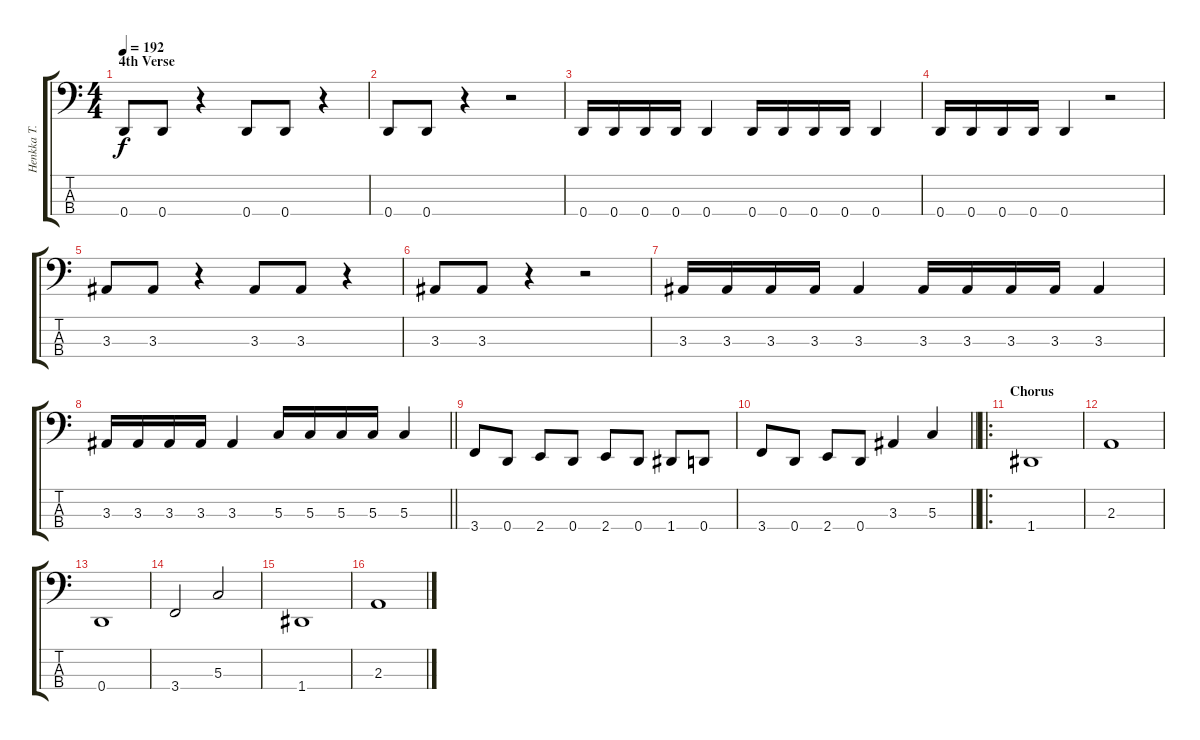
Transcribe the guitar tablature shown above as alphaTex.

\track ("Henkka T. Blacksmith" "Henkka T. ") {instrument electricbasspick}
\staff {score tabs}
\tuning (F2 C2 G1 D1) {hide}
\ts (4 4)
\section ("" "4th Verse")
\tempo 192
\clef f4
\ks c
0.4.8{dy f} 0.4.8 r.4 0.4.8 0.4.8 r.4 |
0.4.8 0.4.8 r.4 r.2 |
0.4.16 0.4.16 0.4.16 0.4.16 0.4.4 0.4.16 0.4.16 0.4.16 0.4.16 0.4.4 |
0.4.16 0.4.16 0.4.16 0.4.16 0.4.4 r.2 |
3.3.8 3.3.8 r.4 3.3.8 3.3.8 r.4 |
3.3.8 3.3.8 r.4 r.2 |
3.3.16 3.3.16 3.3.16 3.3.16 3.3.4 3.3.16 3.3.16 3.3.16 3.3.16 3.3.4 |
\barLineRight lightlight
3.3.16 3.3.16 3.3.16 3.3.16 3.3.4 5.3.16 5.3.16 5.3.16 5.3.16 5.3.4 |
3.4.8 0.4.8 2.4.8 0.4.8 2.4.8 0.4.8 1.4.8 0.4.8 |
\barLineRight lightlight
3.4.8 0.4.8 2.4.8 0.4.8 3.3.4 5.3.4 |
\ro
\section ("" "Chorus")
1.4.1 |
2.3.1 |
0.4.1 |
3.4.2 5.3.2 |
1.4.1 |
2.3.1
